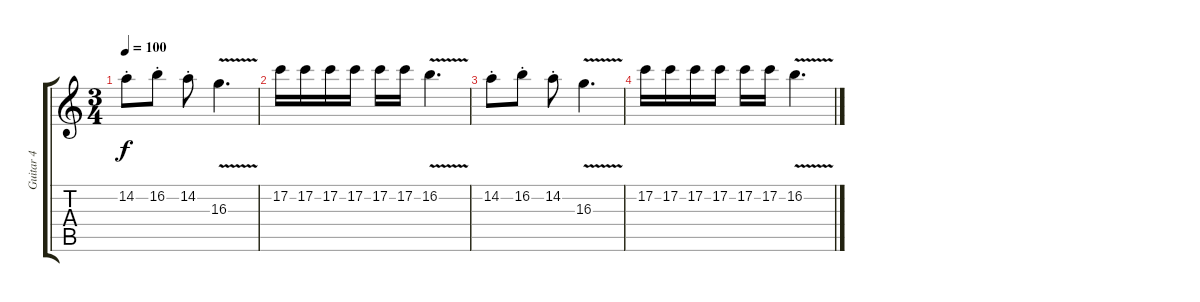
\track ("Guitar 4" "Guitar 4") {instrument overdrivenguitar}
\staff {score tabs}
\tuning (C4 G3 Eb3 Bb2 F2 C2) {hide}
\ts (3 4)
\tempo 100
\clef g2
\ks c
14.2{st}.8{dy f} 16.2{st}.8 14.2{st}.8 16.3{v}.4{d} |
17.2.16 17.2.16 17.2.16 17.2.16 17.2.16 17.2.16 16.2{v}.4{d} |
14.2{st}.8 16.2{st}.8 14.2{st}.8 16.3{v}.4{d} |
17.2.16 17.2.16 17.2.16 17.2.16 17.2.16 17.2.16 16.2{v}.4{d}
